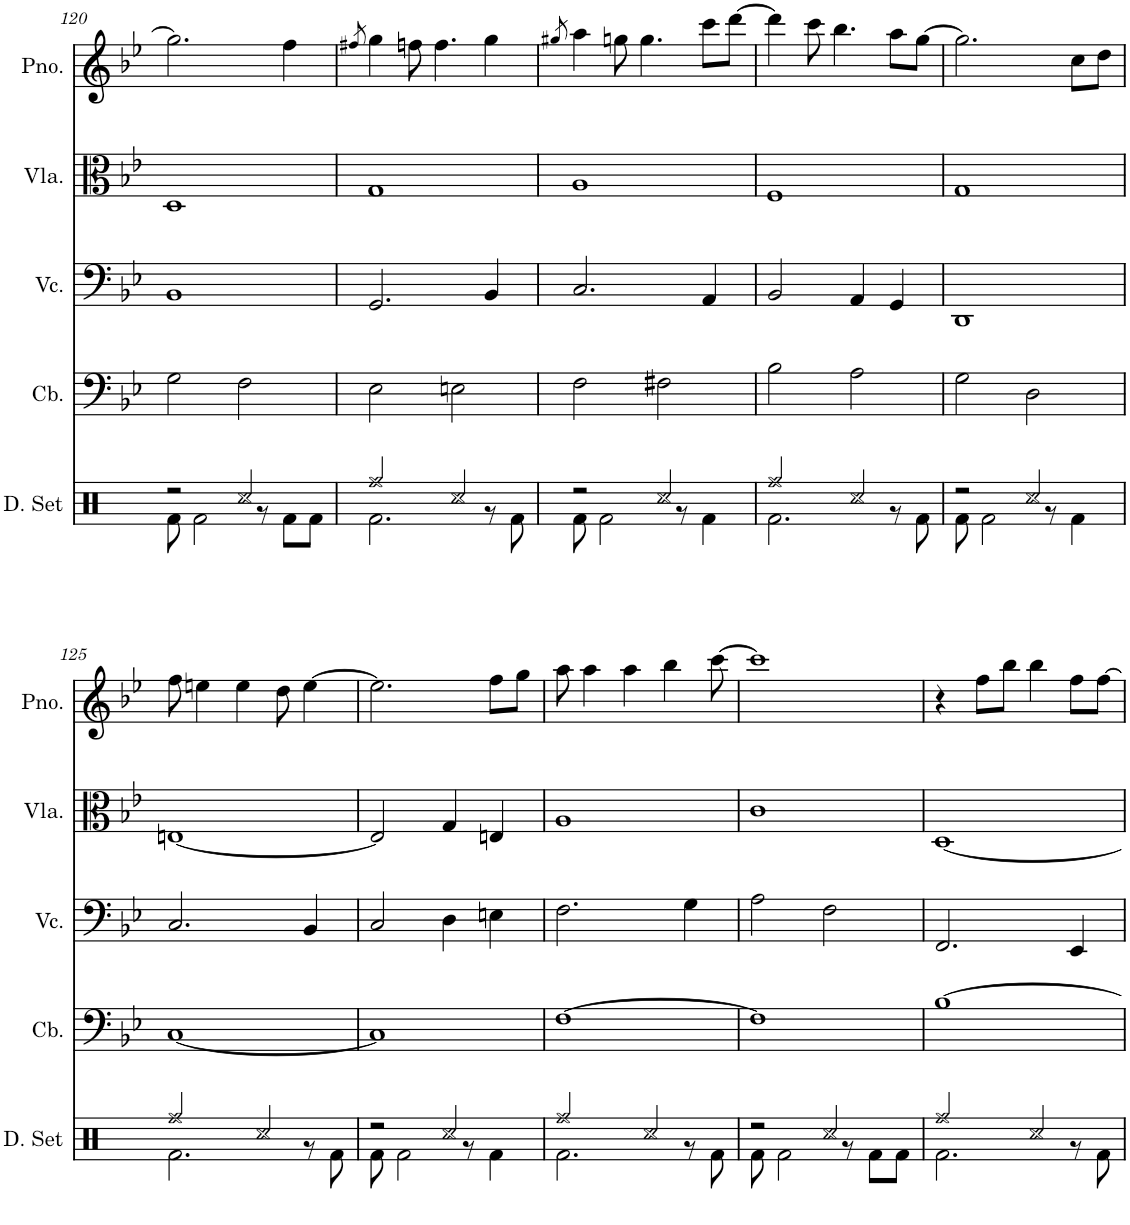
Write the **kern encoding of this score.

**kern	**kern	**kern	**kern	**kern
*part5	*part4	*part3	*part2	*part1
*staff5	*staff4	*staff3	*staff2	*staff1
*I"Drumset	*I"Contrabass	*I"Violoncello	*I"Viola	*I"Piano
*I'D. Set	*I'Cb.	*I'Vc.	*I'Vla.	*I'Pno.
!!LO:PB:g=z
*clefX	*clefF4	*clefF4	*clefC3	*clefG2
*	*Trd7c12	*	*	*
*k[]	*k[b-e-]	*k[b-e-]	*k[b-e-]	*k[b-e-]
*M4/4	*M4/4	*M4/4	*M4/4	*M4/4
=120	=120	=120	=120	=120
*^	*	*	*	*
2r	8Rf\	2G\	1BB-	1D	2.gg\]
.	2Rf\	.	.	.	.
2Rcc/	.	2F\	.	.	.
.	8r	.	.	.	.
.	8Rf\L	.	.	.	4ff\
.	8Rf\J	.	.	.	.
=121	=121	=121	=121	=121	=121
.	.	.	.	.	8qff#X/
2Rff/	2.Rf\	2E-\	2.GG/	1G	4gg\
.	.	.	.	.	8ffn\
.	.	.	.	.	4.ff\
2Rcc/	.	2En\	.	.	.
.	8r	.	4BB-/	.	4gg\
.	8Rf\	.	.	.	.
=122	=122	=122	=122	=122	=122
.	.	.	.	.	8qgg#X/
2r	8Rf\	2F\	2.C/	1A	4aa\
.	2Rf\	.	.	.	.
.	.	.	.	.	8ggn\
.	.	.	.	.	4.gg\
2Rcc/	.	2F#X\	.	.	.
.	8r	.	.	.	.
.	4Rf\	.	4AA/	.	8ccc\L
.	.	.	.	.	[8ddd\J
=123	=123	=123	=123	=123	=123
2Rff/	2.Rf\	2B-\	2BB-/	1F	4ddd\]
.	.	.	.	.	8ccc\
.	.	.	.	.	4.bb-\
2Rcc/	.	2A\	4AA/	.	.
.	8r	.	4GG/	.	8aa\L
.	8Rf\	.	.	.	[8gg\J
=124	=124	=124	=124	=124	=124
2r	8Rf\	2G\	1DD	1G	2.gg\]
.	2Rf\	.	.	.	.
2Rcc/	.	2D\	.	.	.
.	8r	.	.	.	.
.	4Rf\	.	.	.	8cc\L
.	.	.	.	.	8dd\J
!!LO:LB:g=z
=125	=125	=125	=125	=125	=125
2Rff/	2.Rf\	[1C	2.C/	[1En	8ff\
.	.	.	.	.	4een\
.	.	.	.	.	4ee\
2Rcc/	.	.	.	.	.
.	.	.	.	.	8dd\
.	8r	.	4BB-/	.	[4ee\
.	8Rf\	.	.	.	.
=126	=126	=126	=126	=126	=126
2r	8Rf\	1C]	2C/	2E/]	2.ee\]
.	2Rf\	.	.	.	.
2Rcc/	.	.	4D\	4G/	.
.	8r	.	.	.	.
.	4Rf\	.	4En\	4En/	8ff\L
.	.	.	.	.	8gg\J
=127	=127	=127	=127	=127	=127
2Rff/	2.Rf\	[1F	2.F\	1A	8aa\
.	.	.	.	.	4aa\
.	.	.	.	.	4aa\
2Rcc/	.	.	.	.	.
.	.	.	.	.	4bb-\
.	8r	.	4G\	.	.
.	8Rf\	.	.	.	[8ccc\
=128	=128	=128	=128	=128	=128
2r	8Rf\	1F]	2A\	1c	1ccc]
.	2Rf\	.	.	.	.
2Rcc/	.	.	2F\	.	.
.	8r	.	.	.	.
.	8Rf\L	.	.	.	.
.	8Rf\J	.	.	.	.
=129	=129	=129	=129	=129	=129
2Rff/	2.Rf\	[1B-	2.FF/	[1D	4r
.	.	.	.	.	8ff\L
.	.	.	.	.	8bb-\J
2Rcc/	.	.	.	.	4bb-\
.	8r	.	4EE-/	.	8ff\L
.	8Rf\	.	.	.	[8ff\J
*v	*v	*	*	*	*
=	=	=	=	=
*-	*-	*-	*-	*-
